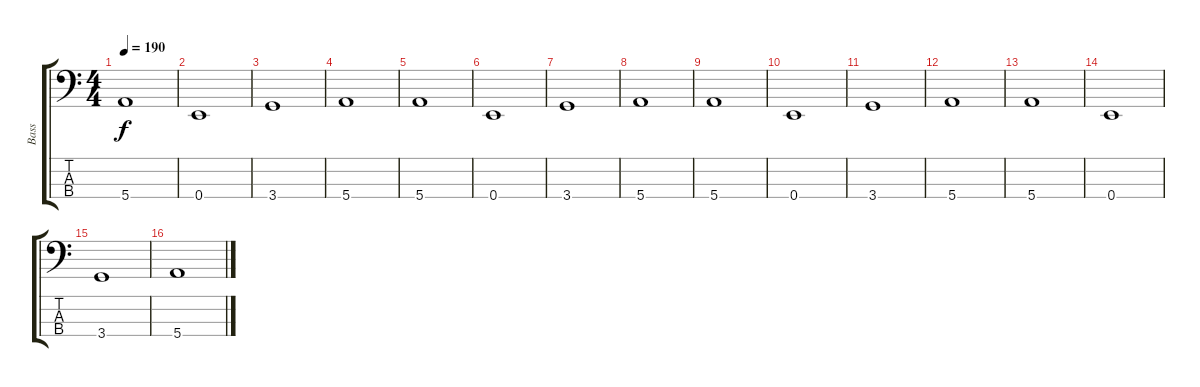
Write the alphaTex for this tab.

\track ("Bass" "Bass") {instrument electricbassfinger}
\staff {score tabs}
\tuning (G2 D2 A1 E1) {hide}
\ts (4 4)
\tempo 190
\clef f4
\ks c
5.4.1{dy f} |
0.4.1 |
3.4.1 |
5.4.1 |
5.4.1 |
0.4.1 |
3.4.1 |
5.4.1 |
5.4.1 |
0.4.1 |
3.4.1 |
5.4.1 |
5.4.1 |
0.4.1 |
3.4.1 |
5.4.1
